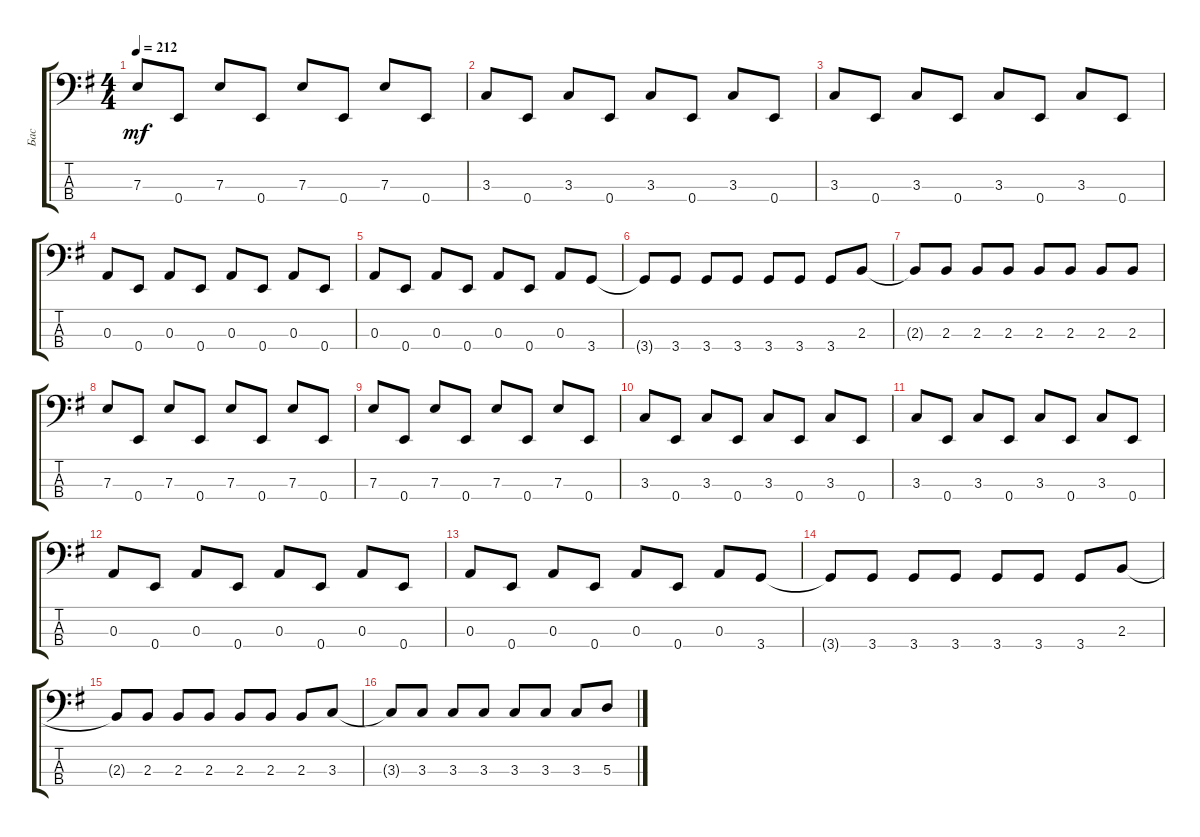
\track ("Бас" "Бас") {instrument electricbassfinger}
\staff {score tabs}
\tuning (G2 D2 A1 E1) {hide}
\ts (4 4)
\tempo 212
\clef f4
\ks eminor
7.3.8{dy mf} 0.4.8 7.3.8 0.4.8 7.3.8 0.4.8 7.3.8 0.4.8 |
3.3.8 0.4.8 3.3.8 0.4.8 3.3.8 0.4.8 3.3.8 0.4.8 |
3.3.8 0.4.8 3.3.8 0.4.8 3.3.8 0.4.8 3.3.8 0.4.8 |
0.3.8 0.4.8 0.3.8 0.4.8 0.3.8 0.4.8 0.3.8 0.4.8 |
0.3.8 0.4.8 0.3.8 0.4.8 0.3.8 0.4.8 0.3.8 3.4.8 |
3.4{t}.8 3.4.8 3.4.8 3.4.8 3.4.8 3.4.8 3.4.8 2.3.8 |
2.3{t}.8 2.3.8 2.3.8 2.3.8 2.3.8 2.3.8 2.3.8 2.3.8 |
7.3.8 0.4.8 7.3.8 0.4.8 7.3.8 0.4.8 7.3.8 0.4.8 |
7.3.8 0.4.8 7.3.8 0.4.8 7.3.8 0.4.8 7.3.8 0.4.8 |
3.3.8 0.4.8 3.3.8 0.4.8 3.3.8 0.4.8 3.3.8 0.4.8 |
3.3.8 0.4.8 3.3.8 0.4.8 3.3.8 0.4.8 3.3.8 0.4.8 |
0.3.8 0.4.8 0.3.8 0.4.8 0.3.8 0.4.8 0.3.8 0.4.8 |
0.3.8 0.4.8 0.3.8 0.4.8 0.3.8 0.4.8 0.3.8 3.4.8 |
3.4{t}.8 3.4.8 3.4.8 3.4.8 3.4.8 3.4.8 3.4.8 2.3.8 |
2.3{t}.8 2.3.8 2.3.8 2.3.8 2.3.8 2.3.8 2.3.8 3.3.8 |
3.3{t}.8 3.3.8 3.3.8 3.3.8 3.3.8 3.3.8 3.3.8 5.3.8
